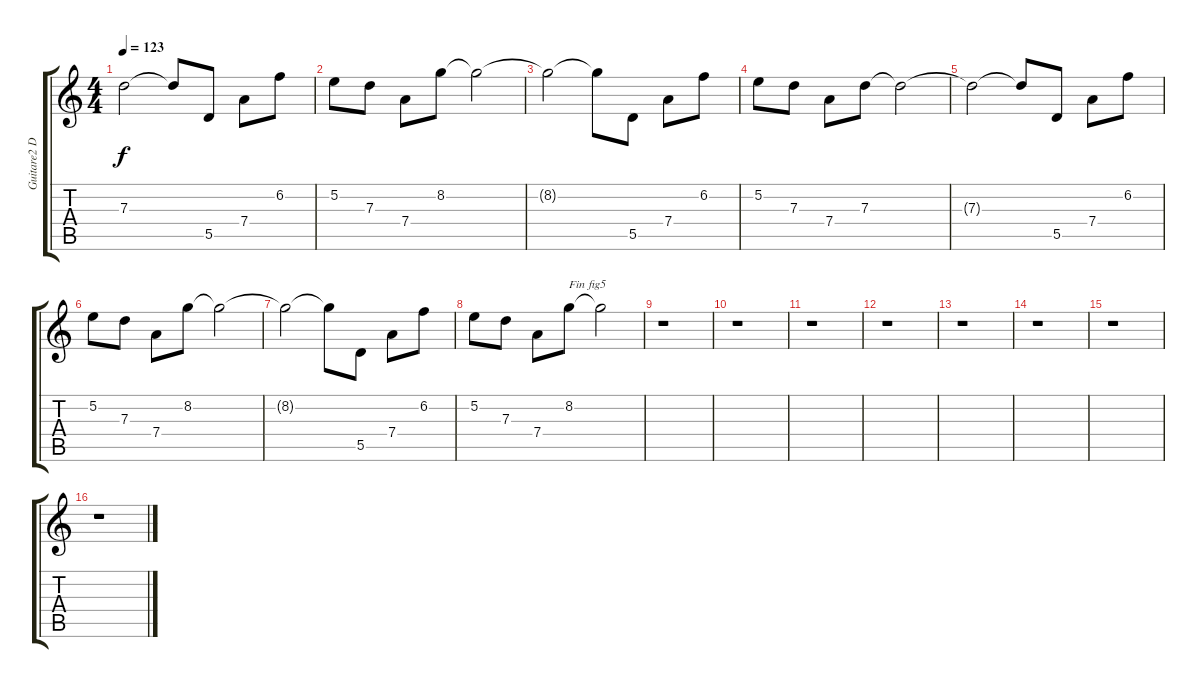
\track ("Guitare2 Dr-D" "Guitare2 D") {instrument electricguitarjazz}
\staff {score tabs}
\tuning (E4 B3 G3 D3 A2 D2) {hide}
\ts (4 4)
\tempo 123
\clef g2
\ks c
7.3{t}.2{dy f} 7.3{t}.8 5.5.8 7.4.8 6.2.8 |
5.2.8 7.3.8 7.4.8 8.2.8 8.2{t}.2 |
8.2{t}.2 8.2{t}.8 5.5.8 7.4.8 6.2.8 |
5.2.8 7.3.8 7.4.8 7.3.8 7.3{t}.2 |
7.3{t}.2 7.3{t}.8 5.5.8 7.4.8 6.2.8 |
5.2.8 7.3.8 7.4.8 8.2.8 8.2{t}.2 |
8.2{t}.2 8.2{t}.8 5.5.8 7.4.8 6.2.8 |
5.2.8 7.3.8 7.4.8 8.2.8{txt "Fin fig5"} 8.2{t}.2 |
r.1 |
r.1 |
r.1 |
r.1 |
r.1 |
r.1 |
r.1 |
r.1
